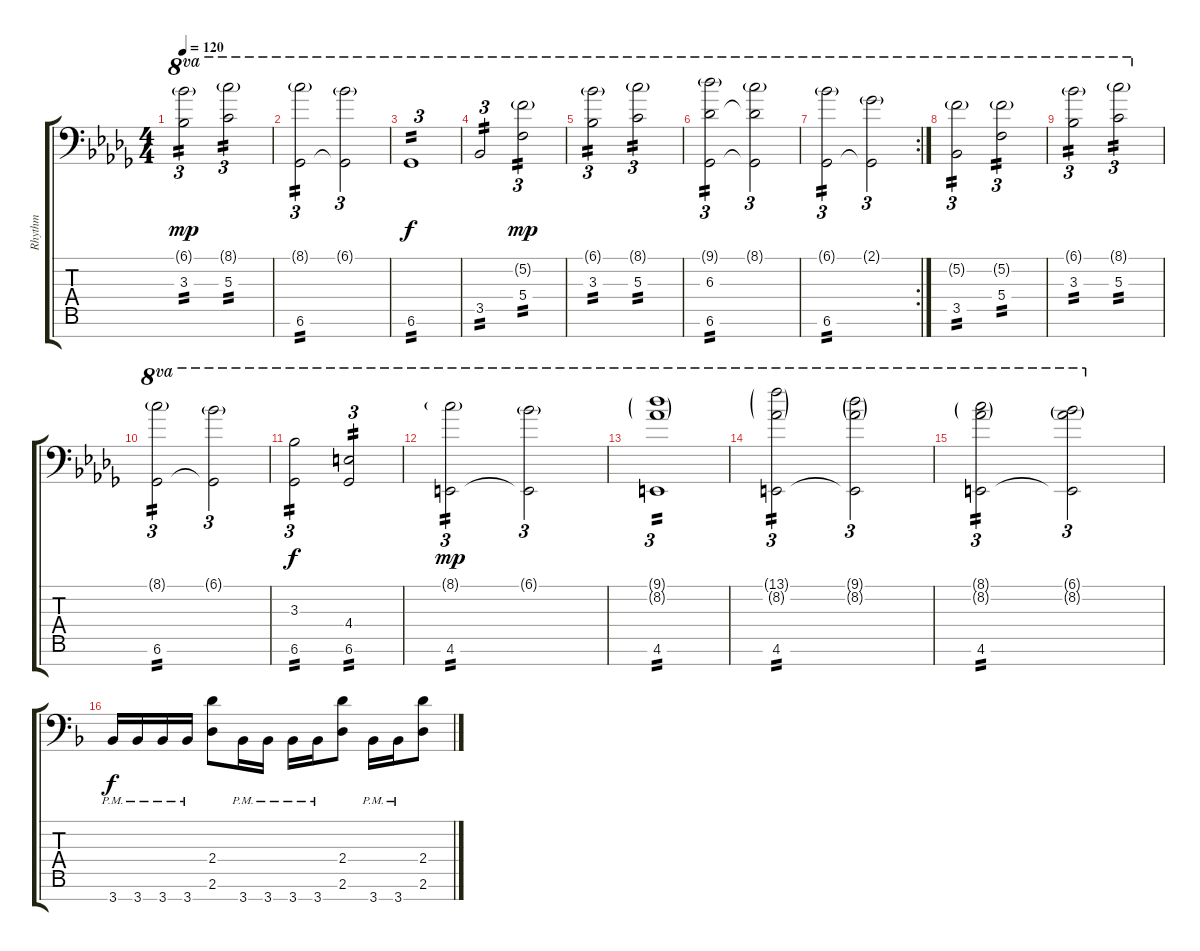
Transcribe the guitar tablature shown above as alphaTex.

\track ("Rhythm" "Rhythm") {instrument distortionguitar}
\staff {score tabs}
\tuning (E4 C4 G3 C3 G2 C2 G1) {hide}
\ts (4 4)
\tempo 120
\clef f4
\ks bbminor
(6.1{g} 3.3).2{tu (3 2) ot 8va tp 2 dy mp} (8.1{g} 5.3).2{tu (3 2) ot 8va tp 2} |
(8.1{g} 6.6).2{tu (3 2) ot 8va tp 2} (6.1{g} 6.6{t}).2{tu (3 2) ot 8va} |
6.6.1{tu (3 2) ot 8va tp 2 dy f} |
3.5.2{tu (3 2) ot 8va tp 2} (5.2{g} 5.4).2{tu (3 2) ot 8va tp 2 dy mp} |
(6.1{g} 3.3).2{tu (3 2) ot 8va tp 2} (8.1{g} 5.3).2{tu (3 2) ot 8va tp 2} |
(9.1{g} 6.3 6.6).2{tu (3 2) ot 8va tp 2} (8.1{g} 6.3{t} 6.6{t}).2{tu (3 2) ot 8va} |
\rc 2
(6.1{g} 6.6).2{tu (3 2) ot 8va tp 2} (2.1{g} 6.6{t}).2{tu (3 2) ot 8va} |
(5.2{g} 3.5).2{tu (3 2) ot 8va tp 2} (5.2{g} 5.4).2{tu (3 2) ot 8va tp 2} |
(6.1{g} 3.3).2{tu (3 2) ot 8va tp 2} (8.1{g} 5.3).2{tu (3 2) ot 8va tp 2} |
(8.1{g} 6.6).2{tu (3 2) ot 8va tp 2} (6.1{g} 6.6{t}).2{tu (3 2) ot 8va} |
(3.3 6.6).2{tu (3 2) ot 8va tp 2 dy f} (4.4 6.6).2{tu (3 2) ot 8va tp 2} |
(8.1{g} 4.6).2{tu (3 2) ot 8va tp 2 dy mp} (6.1{g} 4.6{t}).2{tu (3 2) ot 8va} |
(9.1{g} 8.2{g} 4.6).1{tu (3 2) ot 8va tp 2} |
(13.1{g} 8.2{g} 4.6).2{tu (3 2) ot 8va tp 2} (9.1{g} 8.2{g} 4.6{t}).2{tu (3 2) ot 8va} |
(8.1{g} 8.2{g} 4.6).2{tu (3 2) ot 8va tp 2} (6.1{g} 8.2{g} 4.6{t}).2{tu (3 2) ot 8va} |
\ks dminor
3.7{pm}.16{dy f volume 16} 3.7{pm}.16 3.7{pm}.16 3.7{pm}.16 (2.4 2.6).8 3.7{pm}.16 3.7{pm}.16 3.7{pm}.16 3.7{pm}.16 (2.4 2.6).8 3.7{pm}.16 3.7{pm}.16 (2.4 2.6).8
